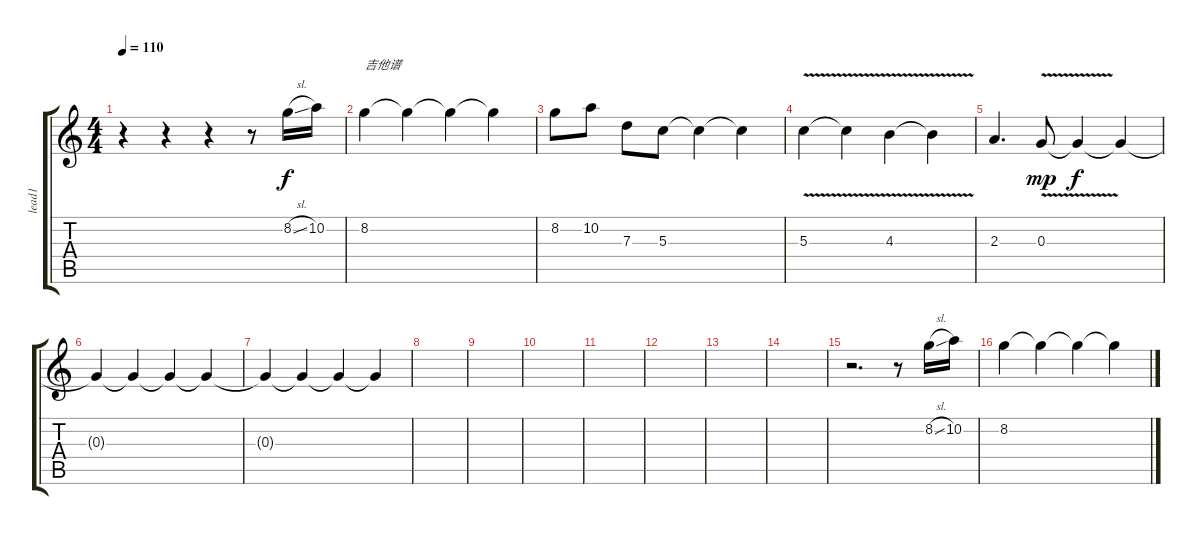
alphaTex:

\track ("lead1" "lead1") {instrument electricguitarjazz}
\staff {score tabs}
\tuning (E4 B3 G3 D3 A2 E2) {hide}
\ts (4 4)
\tempo 110
\clef g2
\ks c
r.4{dy f instrument electricguitarjazz} r.4 r.4 r.8{instrument flute} 8.2{sl}.16 10.2.16 |
8.2.4{txt "吉他谱"} 8.2{t}.4 8.2{t}.4 8.2{t}.4 |
8.2.8 10.2.8 7.3.8 5.3.8 5.3{t}.4 5.3{t}.4 |
5.3{v}.4 5.3{t}.4 4.3{v}.4 4.3{t}.4 |
2.3.4{d} 0.3{v}.8{dy mp} 0.3{t}.4{dy f} 0.3{t}.4 |
0.3{t}.4 0.3{t}.4 0.3{t}.4 0.3{t}.4 |
0.3{t}.4 0.3{t}.4 0.3{t}.4 0.3{t}.4 |
|
|
|
|
|
|
|
r.2{d volume 9 instrument flute} r.8 8.2{sl}.16 10.2.16 |
8.2.4 8.2{t}.4 8.2{t}.4 8.2{t}.4
